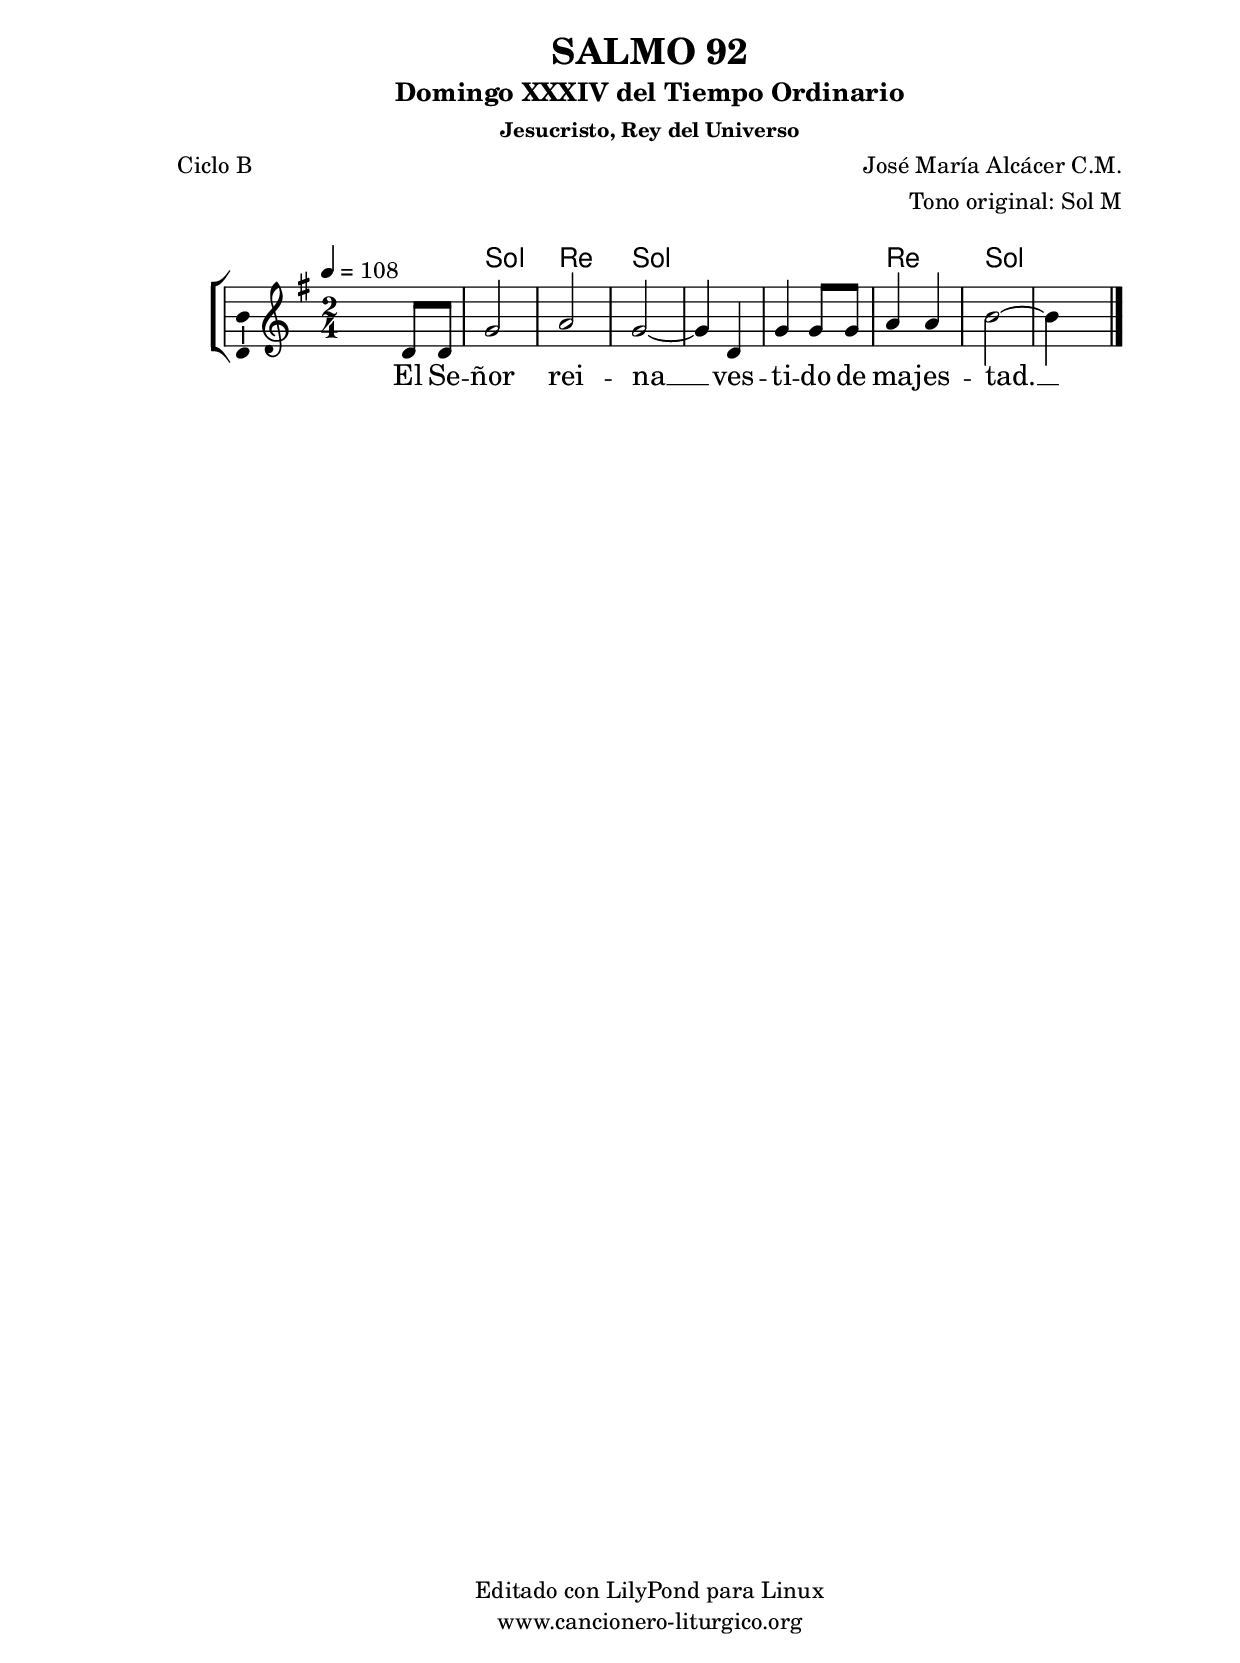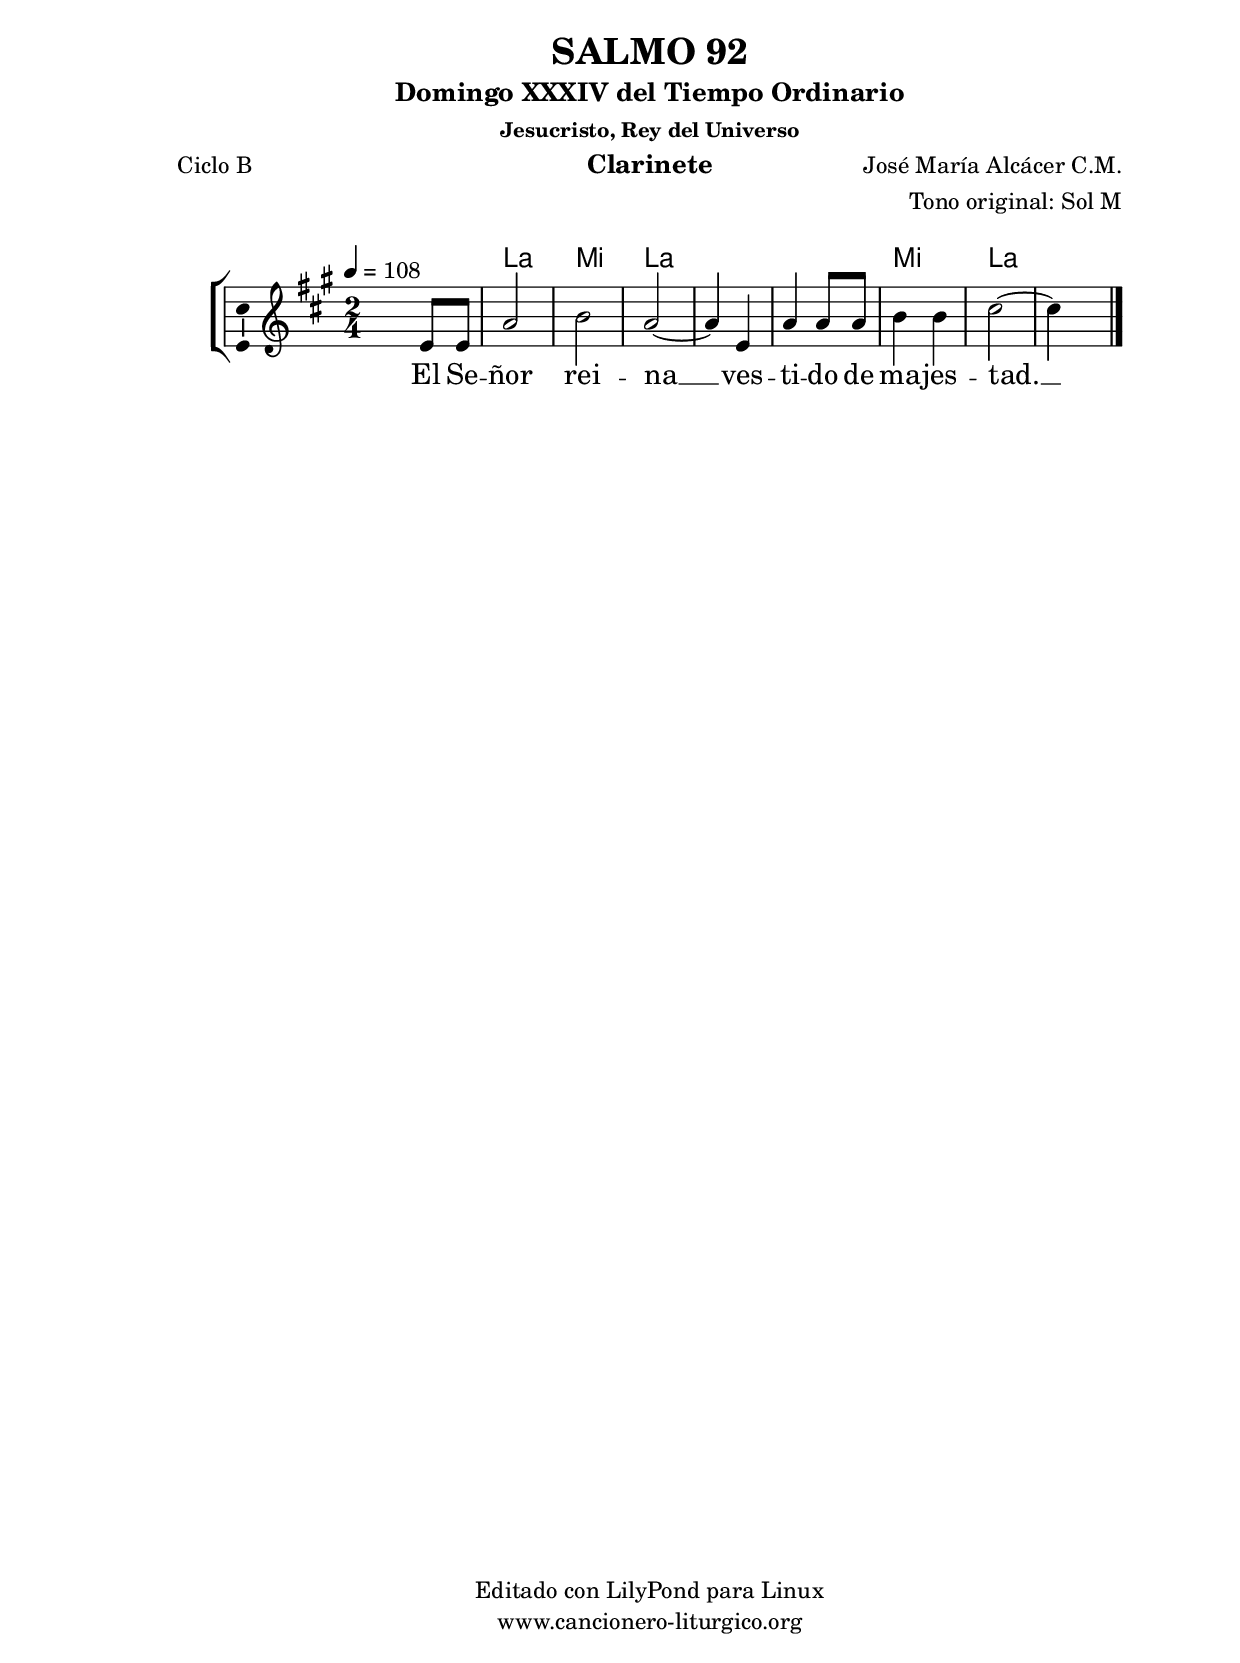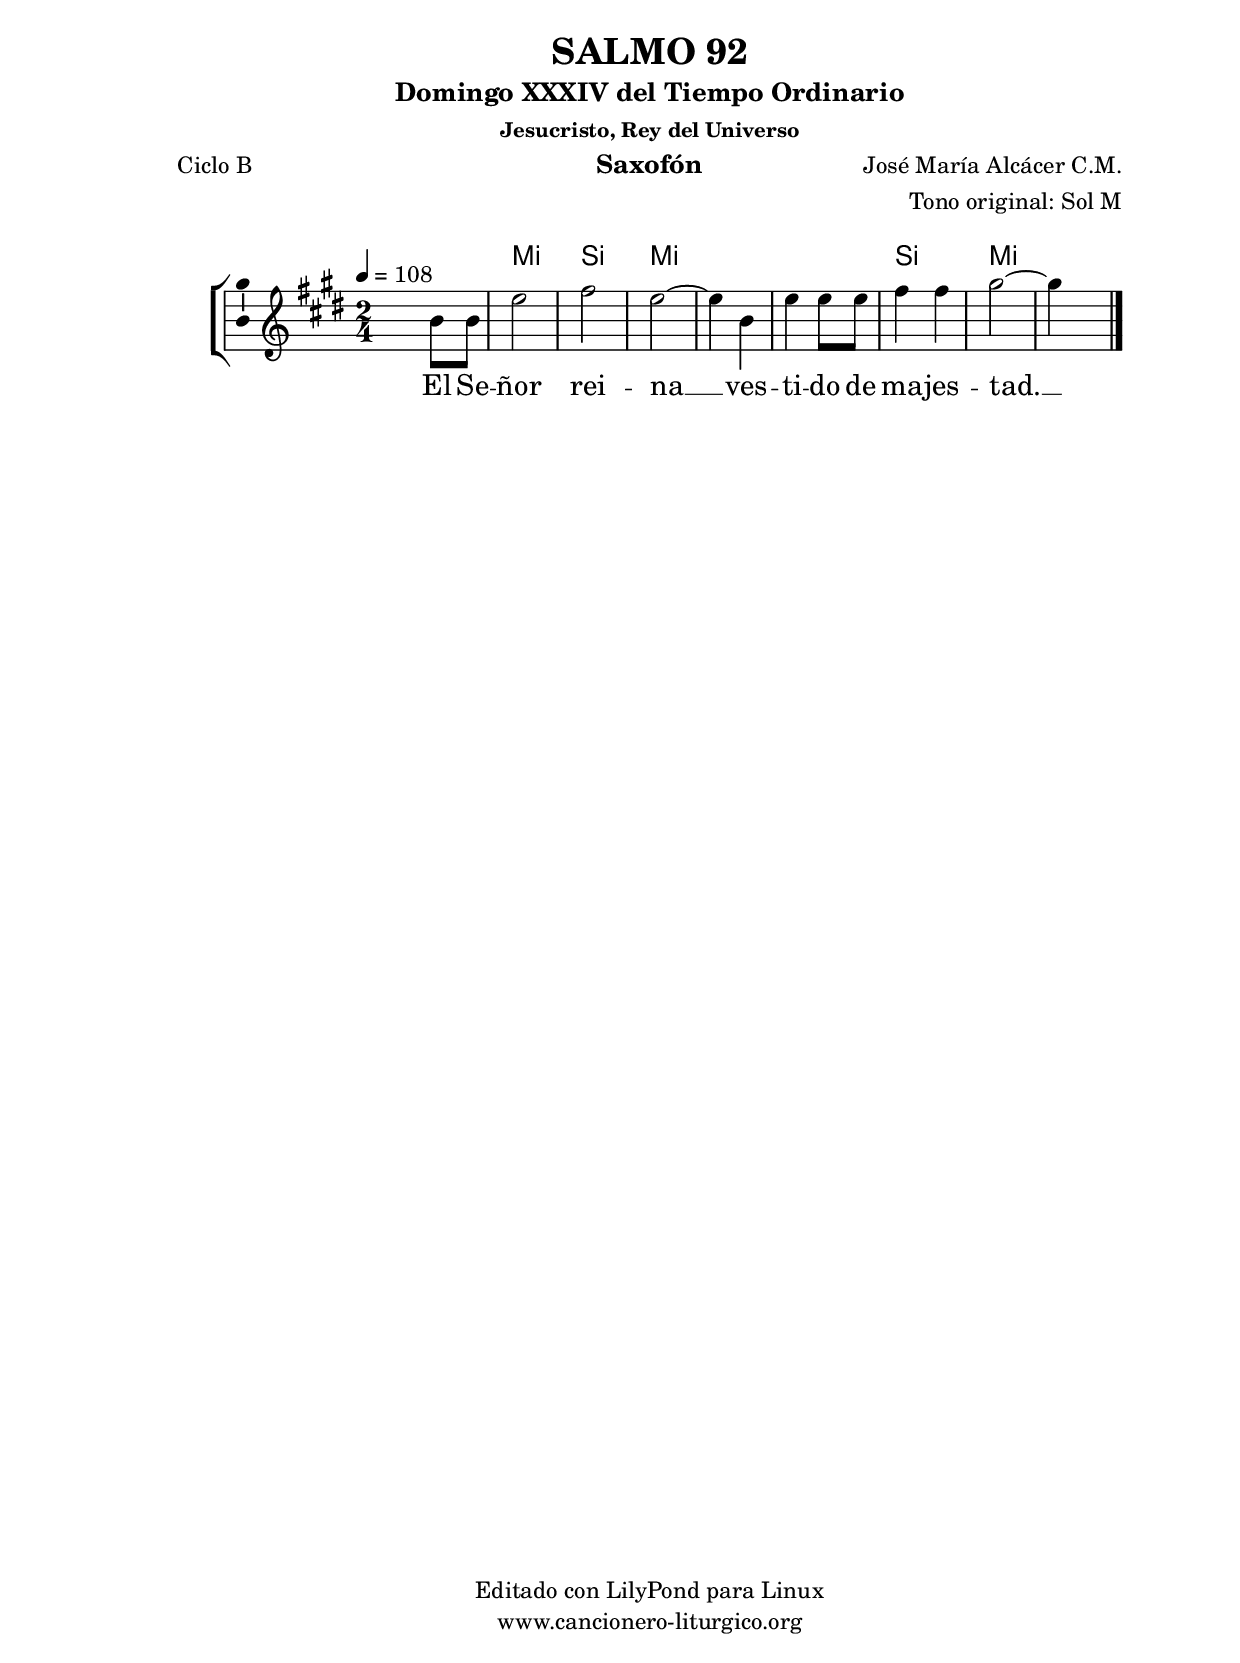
%
%para convertir .midi en .wav:
%timidity filename.midi -Ow -o finename.wav
%
%
%Para convertir de .wav a .mp3:
%lame -h -m j filename.wav
%
%
%para escuchar el midi:
%timidity nombrefichero.midi
%


%versión de lilypond para la que se ha escrito esta partitura:
\version "2.16.0"

	%Tamaño papel
	#(set-default-paper-size "a4")
	%Tamaño partitura
	#(set-global-staff-size 20)
	%No responde al pulsar sobre una nota
	#(ly:set-option 'point-and-click #f)

%parámetros del encabezamiento:
\header {
	title = "SALMO 92"
	subtitle = "Domingo XXXIV del Tiempo Ordinario"
	subsubtitle = "Jesucristo, Rey del Universo"
	composer = "José María Alcácer C.M."
	poet = "Ciclo B"
	meter = ""
%%%Creo que hay una errata (pone Do M)
	arranger = "Tono original: Sol M"
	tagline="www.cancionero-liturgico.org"
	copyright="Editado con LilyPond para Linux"
	}

%parámetros asociados al papel:
\paper  {
	oddHeaderMarkup = \markup {\fill-line { \on-the-fly #not-first-page \fromproperty #'header:title \on-the-fly #not-first-page \fromproperty #'header:composer }}
	evenHeaderMarkup = \markup {\fill-line { \fromproperty #'header:composer \fromproperty #'header:title }}
	#(set-paper-size "a4")
	print-page-number = ##f
	first-page-number = 1
	print-first-page-number = ##f
%	head-separation = 3.0 \cm
	top-margin = 2.0 \cm
	bottom-margin = 0.5\cm
%%%	bottom-margin = -1.0\cm
	left-margin = 3.0 \cm
	line-width = 16.0 \cm 
	indent = 8\mm
	interscoreline = 2.\mm
	between-system-space = 15\mm
%	para que las partituras no llenen la hoja:
	ragged-bottom = ##t
%	idem para la última hoja:
	ragged-last-bottom = ##f
%	para que las partituras llenen el ancho del papel:
	ragged-last = ##f
	after-title-space = 2.5 \cm
%page-count=1
%system-count=1

	%Flexible Vertical Spacing
%	markup-markup-spacing =
%	#'((basic-distance . 15) (minimum-distance . 15) (padding . 3))
	markup-system-spacing =
	#'((basic-distance . 15) (minimum-distance . 15) (padding . 3))
	system-system-spacing =
	#'((basic-distance . 15) (minimum-distance . 15) (padding . 3))
	score-system-spacing =
	#'((basic-distance . 15) (minimum-distance . 15) (padding . 5))
%	top-system-spacing = % header
%	#'((basic-distance . 8) (minimum-distance . 0) (padding . 3))
%	top-markup-spacing =
%	#'((basic-distance . 20) (minimum-distance . 20) (padding . 3))
	last-bottom-spacing = % footer
	#'((basic-distance . 5) (minimum-distance . 5) (padding . 3))
%	score-markup-spacing =
%	#'((basic-distance . 16) (minimum-distance . 13) (padding . 3))

	}


%parámetros que afectan a toda la partitura:
global =  {
	%clave de sol (G):
	\clef G
	%armadura:
%	\transpose g f
	\key g \major
	\tempo 4=108
	\set Score.tempoHideNote = ##f
	}


acordes = {
	\italianChords
	\chordmode {
%	\transpose g f
{

s2
g2 d g
s2
g2 d g

	}
	}
}


melodia = 
%	\transpose g f
{
	\relative c'{

\time 2/4

s4 d8 d
g2
a2
g2~
g4 d
g4 g8 g
a4 a
b2~
b4 s4

	\bar "|."
	}
	}


texto = \lyricmode {
El Se -- ñor rei -- na __ ves -- ti -- do de ma -- jes -- tad. __
	}


acordesStaff = \context ChordNames = acordesStaff <<
	\set chordChanges = ##t
	\acordes
	>>


vozStaff = \context Voice = vozStaff
\with {\consists "Ambitus_engraver"}
<<
%	\set Staff.instrumentName = ""
%	\set Staff.shortInstrumentName = ""
%	\set Staff.midiInstrument = #"clarinet"
%	\set Staff.midiInstrument = #"cello"
%	\set Staff.midiInstrument = #"flute"
	\set Staff.midiInstrument = #"electric guitar (jazz)"
%	\set Staff.midiInstrument = #"english horn"
%	\set Staff.midiInstrument = #"violin"
%	\set Staff.midiInstrument = #"glockenspiel"
	\set Staff.midiMinimumVolume = #0.7
	\set Staff.midiMaximumVolume = #0.9
	\global
	\melodia
	>>


textoStaff = \context Lyrics = textoStaff <<
	\lyricsto vozStaff \texto
	>>

\book {
	\score {
		\context ChoirStaff {
			\override StaffGroup.SystemStartBracket #'collapse-height = #1
			\override Score.SystemStartBar #'collapse-height = #1
			<<
			\acordesStaff
			\vozStaff
			\textoStaff
			>>
			}
		\layout {
	    		\context {
				\Lyrics
				\override LyricText #'font-size = #2
				}
	   		 \context {
				\Score
				%fontSize = #3
				\override StaffSymbol #'staff-space = #(magstep +3)
				%\override Beam #'thickness = #0.55
				%\override SpacingSpanner #'spacing-increment = #1.0
				%\override Slur #'height-limit = #1.5
				}
			}
		}
	\score {
		\unfoldRepeats
		\context ChoirStaff {
			<<
			\acordesStaff
			\vozStaff
			>>
			}
		\midi {
	  		\context {
	  			\Score
				tempoWholesPerMinute = #(ly:make-moment 70 4)
				}
			}
		}
	}

%Partitura para clarinete
#(define output-suffix "C")
\book {
	\header{
		instrument = "Clarinete"
		}
	\score {
		\context ChoirStaff {
			\override StaffGroup.SystemStartBracket #'collapse-height = #1
			\override Score.SystemStartBar #'collapse-height = #1
\transpose c d
			<<
			\acordesStaff
			\vozStaff
			\textoStaff
			>>
			}
		\layout {
	    		\context {
				\Lyrics
				\override LyricText #'font-size = #2
				}
	   		 \context {
				\Score
				%fontSize = #3
				\override StaffSymbol #'staff-space = #(magstep +3)
				%\override Beam #'thickness = #0.55
				%\override SpacingSpanner #'spacing-increment = #1.0
				%\override Slur #'height-limit = #1.5
				}
			}
		}
	}

%Partitura para saxofón
#(define output-suffix "S")
\book {
	\header{
		instrument = "Saxofón"
		}
	\score {
		\context ChoirStaff {
			\override StaffGroup.SystemStartBracket #'collapse-height = #1
			\override Score.SystemStartBar #'collapse-height = #1
\transpose c a
			<<
			\acordesStaff
			\vozStaff
			\textoStaff
			>>
			}
		\layout {
	    		\context {
				\Lyrics
				\override LyricText #'font-size = #2
				}
	   		 \context {
				\Score
				%fontSize = #3
				\override StaffSymbol #'staff-space = #(magstep +3)
				%\override Beam #'thickness = #0.55
				%\override SpacingSpanner #'spacing-increment = #1.0
				%\override Slur #'height-limit = #1.5
				}
			}
		}
	}

